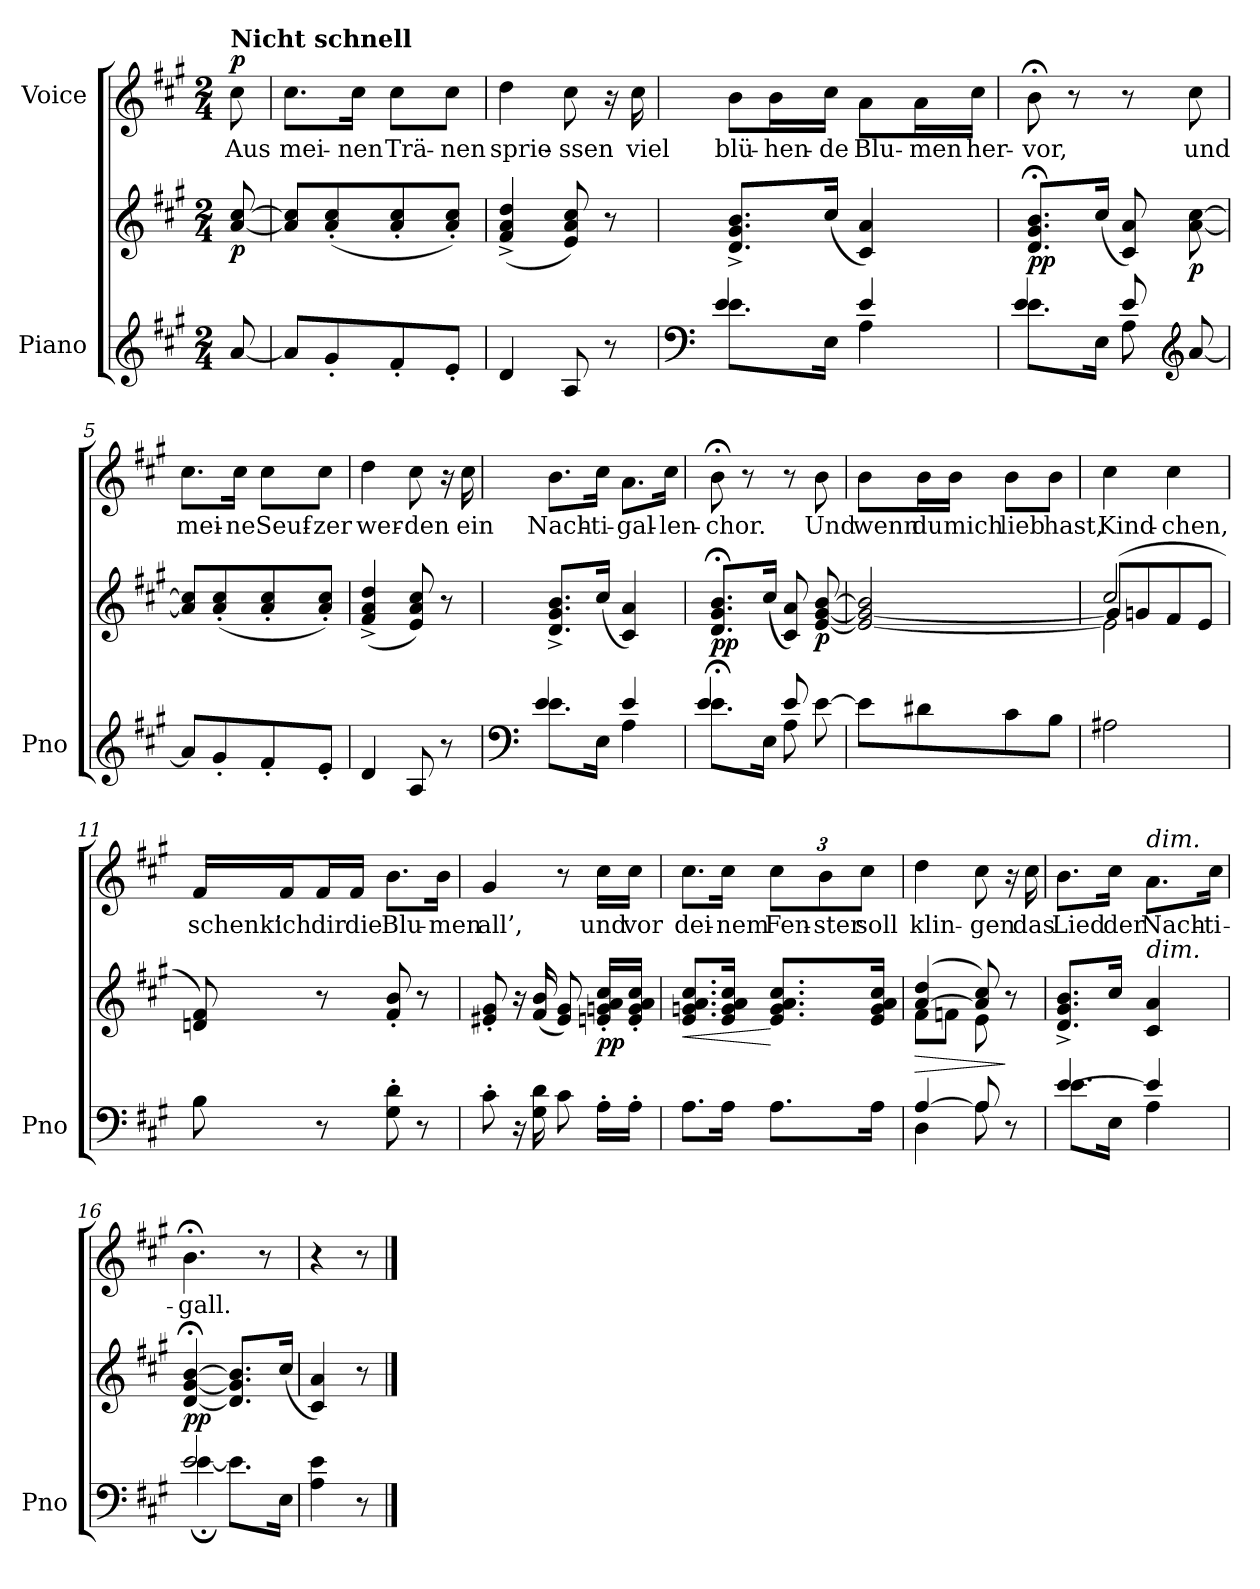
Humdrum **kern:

**kern	**kern	**dynam	**kern	**text	**dynam
*part2	*part2	*part2	*part1	*part1	*part1
*staff3	*staff2	*staff2/3	*staff1	*staff1	*staff1
*I"Piano	*	*	*I"Voice	*	*
*I'Pno	*	*	*	*	*
*clefG2	*clefG2	*	*clefG2	*	*
*k[f#c#g#]	*k[f#c#g#]	*	*k[f#c#g#]	*	*
*M2/4	*M2/4	*	*M2/4	*	*
=	=	=	=	=	=
!	!	!	!LO:TX:a:B:t=Nicht schnell	!	!
!	!	!LO:DY:b	!	!	!LO:DY:a
[8a/	[8a/ [8cc#/	p	8cc#\	Aus	p
=1	=1	=1	=1	=1	=1
8a/L]	8a/] 8cc#/]L	.	8.cc#\L	mei-	.
8g#'/	(8a/' 8cc#/'	.	.	.	.
.	.	.	16cc#\Jk	-nen	.
8f#'/	8a/' 8cc#/'	.	8cc#\L	Trä-	.
8e'/J	8a/' 8cc#/'J)	.	8cc#\J	-nen	.
=2	=2	=2	=2	=2	=2
4d/	(>4f#/^> 4a/^> 4dd/^>	.	4dd\	sprie-	.
8A/	8e/ 8a/ 8cc#/)	.	8cc#\	-ssen	.
8r	8r	.	16r	.	.
.	.	.	16cc#\	viel	.
=3	=3	=3	=3	=3	=3
*clefF4	*	*	*	*	*
!LO:N:head=solid	!	!	!	!	!
*^	*	*	*	*	*
8.e\L	4e/	8.d/^> 8.g#/^> 8.b/^>L	.	8b\L	blü-	.
.	.	.	.	16b\L	-hen-	.
16E\Jk	.	(16cc#/Jk	.	16cc#\JJ	-de	.
4e/	4A\	4c#/ 4a/)	.	8a\L	Blu-	.
.	.	.	.	16a\L	-men	.
.	.	.	.	16cc#\JJ	her-	.
=4	=4	=4	=4	=4	=4	=4
!LO:N:head=solid	!	!	!LO:DY:b	!	!	!
8.e\L	4e/	8.d/;< 8.g#/;< 8.b/;<L	pp	8b;<\	-vor,	.
.	.	.	.	8r	.	.
16E\Jk	.	(16cc#/Jk	.	.	.	.
8e/	8A\	8c#/ 8a/)	.	8r	.	.
*clefG2	*	*	*	*	*	*
!	!	!	!LO:DY:b	!	!	!
[<8a/	8ryy	[8a\ [8cc#\	p	8cc#\	und	.
*v	*v	*	*	*	*	*
=5	=5	=5	=5	=5	=5
8a/L]	8a/] 8cc#/]L	.	8.cc#\L	mei-	.
8g#'/	(8a/' 8cc#/'	.	.	.	.
.	.	.	16cc#\Jk	-ne	.
8f#'/	8a/' 8cc#/'	.	8cc#\L	Seuf-	.
8e'/J	8a/' 8cc#/'J)	.	8cc#\J	-zer	.
=6	=6	=6	=6	=6	=6
4d/	(>4f#/^> 4a/^> 4dd/^>	.	4dd\	wer-	.
8A/	8e/ 8a/ 8cc#/)	.	8cc#\	-den	.
8r	8r	.	16r	.	.
.	.	.	16cc#\	ein	.
=7	=7	=7	=7	=7	=7
*clefF4	*	*	*	*	*
!LO:N:head=solid	!	!	!	!	!
*^	*	*	*	*	*
8.e\L	4e/	8.d/^> 8.g#/^> 8.b/^>L	.	8.b\L	Nach-	.
16E\Jk	.	(16cc#/Jk	.	16cc#\Jk	-ti-	.
4e/	4A\	4c#/ 4a/)	.	8.a\L	-gal-	.
.	.	.	.	16cc#\Jk	-len-	.
=8	=8	=8	=8	=8	=8	=8
!LO:N:head=solid	!	!	!LO:DY:b	!	!	!
8.e;<\L	4e/	8.d/;< 8.g#/;< 8.b/;<L	pp	8b;<\	-chor.	.
.	.	.	.	8r	.	.
16E\Jk	.	(16cc#/Jk	.	.	.	.
8e/	8A\	8c#/ 8a/)	.	8r	.	.
!	!	!	!LO:DY:b	!	!	!
[>8e\	8ryy	[8e/ [8g#/ [8b/	p	8b\	Und	.
*v	*v	*	*	*	*	*
=9	=9	=9	=9	=9	=9
8e\L]	2e/_ 2g#/_ 2b/]	.	8b\L	wenn	.
8d#X\	.	.	16b\L	du	.
.	.	.	16b\JJ	mich	.
8c#\	.	.	8b\L	lieb	.
8B\J	.	.	8b\J	hast,	.
=10	=10	=10	=10	=10	=10
*	*^	*	*	*	*
*	*	*^	*	*	*	*
2A#X\	2cc#/	2e\]	(<8g#/L]	.	4cc#\	Kind-	.
.	.	.	8gn/	.	.	.	.
.	.	.	8f#/	.	4cc#\	-chen,	.
.	.	.	8e/J	.	.	.	.
*	*v	*v	*v	*	*	*	*
=11	=11	=11	=11	=11	=11
8B\	8dn/ 8f#/)	.	16f#/LL	schenk’	.
.	.	.	16f#/J	ich	.
8r	8r	.	16f#/L	dir	.
.	.	.	16f#/JJ	die	.
8G#\' 8d\'	8f#/' 8b/'	.	8.b\L	Blu-	.
8r	8r	.	.	.	.
.	.	.	16b\Jk	-men	.
=12	=12	=12	=12	=12	=12
8c#'\	8e#X/' 8g#/'	.	4g#/	all’,	.
16r	16r	.	.	.	.
16G#\ 16d\	(16f#/ 16b/	.	.	.	.
8c#\	8e#/ 8g#/)	.	8r	.	.
!	!	!LO:DY:b	!	!	!
16A'\LL	16en/' 16gn/' 16a/' 16cc#/'LL	pp	16cc#\LL	und	.
16A'\JJ	16e/' 16g/' 16a/' 16cc#/'JJ	.	16cc#\JJ	vor	.
=13	=13	=13	=13	=13	=13
!	!	!LO:HP:b	!	!	!
8.A\L	8.e/ 8.gn/ 8.a/ 8.cc#/L	<	8.cc#\L	dei-	.
16A\Jk	16e/ 16g/ 16a/ 16cc#/Jk	.	16cc#\Jk	-nem	.
8.A\L	8.e/ 8.g/ 8.a/ 8.cc#/L	[	12cc#\L	Fen-	.
.	.	.	12b\	-ster	.
.	.	.	12cc#\J	soll	.
16A\Jk	16e/ 16g/ 16a/ 16cc#/Jk	.	.	.	.
=14	=14	=14	=14	=14	=14
*^	*	*	*	*	*
!	!	!	!LO:HP:b	!	!	!
*	*	*^	*	*	*	*
[4A/	(4D\	([4a/ 4dd/	8f#\L	>	4dd\	klin-	.
.	.	.	8fn\J	.	.	.	.
8A/]	8A\	8a/] 8cc#/)	8e\	.	8cc#\	-gen	.
8r	8ryy	8r	8ryy	]	16r	.	.
.	.	.	.	.	16cc#\	das	.
*	*	*v	*v	*	*	*	*
=15	=15	=15	=15	=15	=15	=15
!	!LO:N:head=solid	!	!	!	!	!
[4e/	8.e\L	8.d/^ 8.g#/^ 8.b/^L	.	8.b\L	Lied	.
.	16E\Jk	16cc#/Jk	.	16cc#\Jk	der	.
!	!	!	!	!LO:TX:a:i:t=dim.	!	!
!	!	!LO:TX:a:i:t=dim.	!	!	!	!
4e/]	4A\	4c#/ 4a/)	.	8.a\L	Nach-	.
.	.	.	.	16cc#\Jk	-ti-	.
=16	=16	=16	=16	=16	=16	=16
!	!	!	!LO:DY:b	!	!	!
2e/	[4e;\	[4d/;< [4g#/;< [4b/;<	pp	4.b;<\	-gall.	.
.	8.e\L]	8.d/] 8.g#/] 8.b/]L	.	.	.	.
.	.	.	.	8r	.	.
.	16E\Jk	(16cc#/Jk	.	.	.	.
*v	*v	*	*	*	*	*
=17	=17	=17	=17	=17	=17
4A\ 4e\	4c#/ 4a/)	.	4r	.	.
8r	8r	.	8r	.	.
==	==	==	==	==	==
*-	*-	*-	*-	*-	*-
